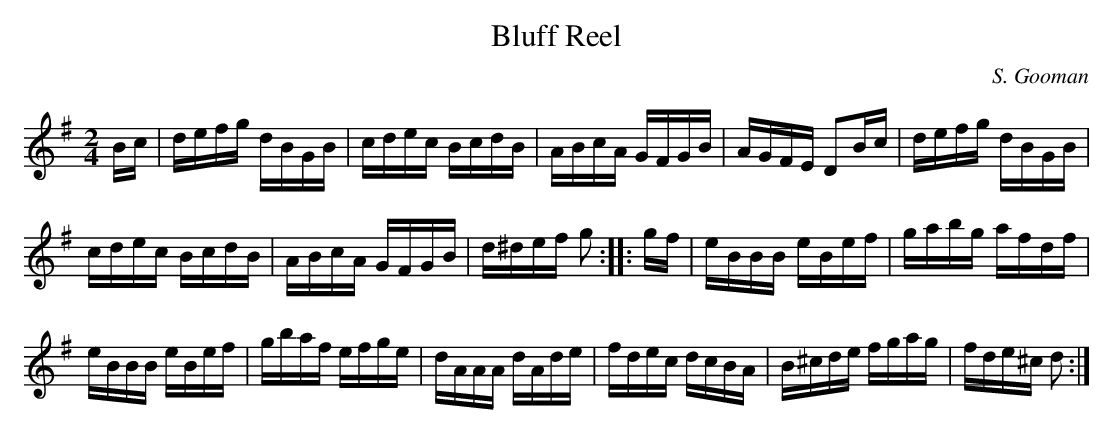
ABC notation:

X:1
T:Bluff Reel
C:S. Gooman
M:2/4
L:1/16
K:G
Bc|defg dBGB|cdec BcdB|ABcA GFGB|AGFE D2Bc|defg dBGB|
cdec BcdB|ABcA GFGB|d^def g2::gf|eBBB eBef|gabg afdf|
eBBB eBef|gbaf efge|dAAA dAde|fdec dcBA|B^cde fgag|fde^c d2:|
